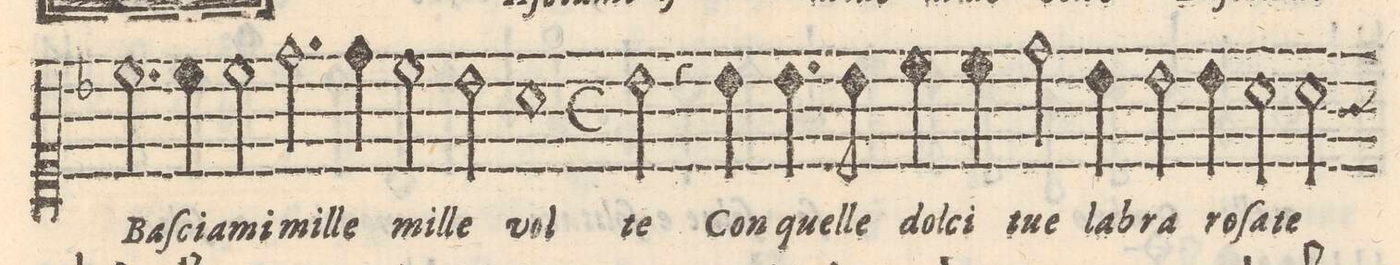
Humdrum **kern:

**kern	**text
*I"QVINTO	*
*clefC1	*
*k[b-]	*
*met(O3.)	*
*M3/1	*
2.cc\	Ba-
4cc\	-ſcia-
2cc\	-mi
2.dd\	mil-
4dd\	-le
2cc\	mil-
=5-	=5-
2b-\	-le
1a	vol
2ryy	.
1ryy	.
=6-	=6-
*M2/1	*
*met(C)	*
2b-\	te
4r	.
4b-\	Con
4.b-\	quel-
8b-\	-le
4cc\	dol-
4cc\	-ci
=7-	=7-
2dd\	tue
4b-\	lab-
2b-\	-ra
4b-\	ro-
2a\	-ſa-
=8-	=8-
2a\	-te
*-	*-
